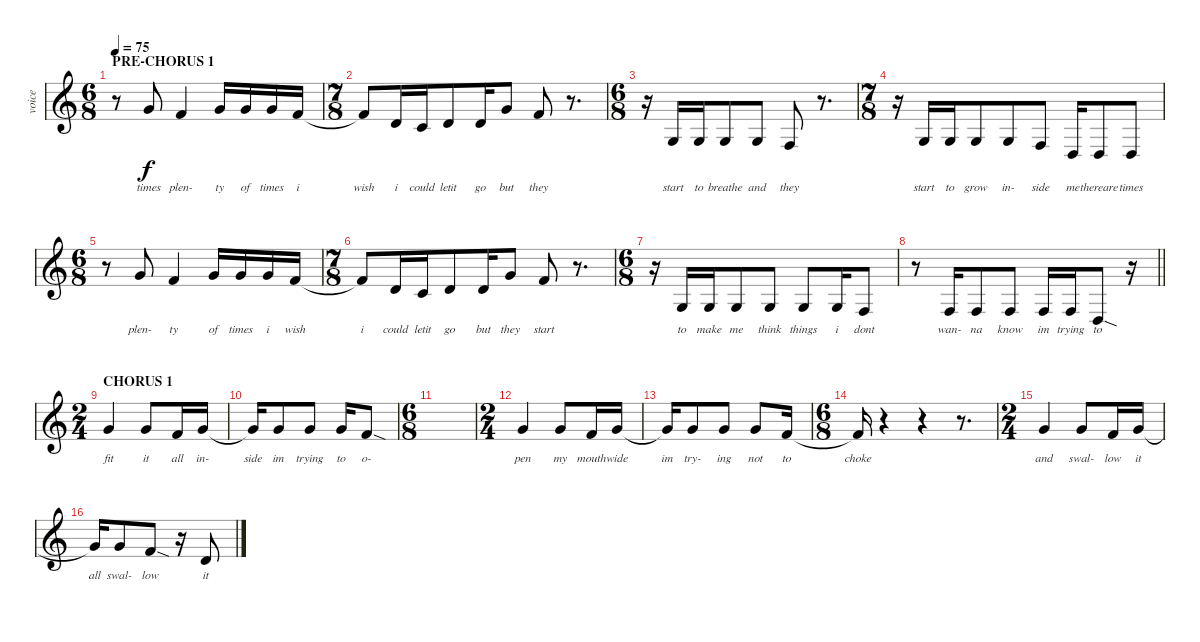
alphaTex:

\track ("voice" "voice") {instrument altosax}
\staff {score}
\tuning (E4 B3 G3 D3 A2 E2) {hide}
\ts (6 8)
\section ("" "PRE-CHORUS 1")
\tempo 75
\clef g2
\ks c
r.8{dy mf} 3.1.8{lyrics (0 "times") lyrics (1 "") lyrics (2 "") lyrics (3 "") lyrics (4 "") dy f} 1.1.4{lyrics (0 "plen-") lyrics (1 "") lyrics (2 "") lyrics (3 "") lyrics (4 "")} 3.1.16{lyrics (0 "ty") lyrics (1 "") lyrics (2 "") lyrics (3 "") lyrics (4 "")} 3.1.16{lyrics (0 "of") lyrics (1 "") lyrics (2 "") lyrics (3 "") lyrics (4 "")} 3.1.16{lyrics (0 "times") lyrics (1 "") lyrics (2 "") lyrics (3 "") lyrics (4 "")} 1.1.16{lyrics (0 "i") lyrics (1 "") lyrics (2 "") lyrics (3 "") lyrics (4 "")} |
\ts (7 8)
1.1{t}.8{lyrics (0 "wish") lyrics (1 "") lyrics (2 "") lyrics (3 "") lyrics (4 "")} 3.2.16{lyrics (0 "i") lyrics (1 "") lyrics (2 "") lyrics (3 "") lyrics (4 "")} 1.2.16{lyrics (0 "could") lyrics (1 "") lyrics (2 "") lyrics (3 "") lyrics (4 "")} 3.2.8{lyrics (0 "letit") lyrics (1 "") lyrics (2 "") lyrics (3 "") lyrics (4 "")} 3.2.16{lyrics (0 "go") lyrics (1 "") lyrics (2 "") lyrics (3 "") lyrics (4 "")} 3.1.8{lyrics (0 "but") lyrics (1 "") lyrics (2 "") lyrics (3 "") lyrics (4 "")} 1.1.8{lyrics (0 "they") lyrics (1 "") lyrics (2 "") lyrics (3 "") lyrics (4 "")} r.8{d} |
\ts (6 8)
r.16 0.3.16{lyrics (0 "start") lyrics (1 "") lyrics (2 "") lyrics (3 "") lyrics (4 "")} 5.4.16{lyrics (0 "to") lyrics (1 "") lyrics (2 "") lyrics (3 "") lyrics (4 "")} 0.3.8{lyrics (0 "breathe") lyrics (1 "") lyrics (2 "") lyrics (3 "") lyrics (4 "")} 0.3.8{lyrics (0 "and") lyrics (1 "") lyrics (2 "") lyrics (3 "") lyrics (4 "")} 3.4.8{lyrics (0 "they") lyrics (1 "") lyrics (2 "") lyrics (3 "") lyrics (4 "")} r.8{d} |
\ts (7 8)
r.16 0.3.16{lyrics (0 "start") lyrics (1 "") lyrics (2 "") lyrics (3 "") lyrics (4 "")} 0.3.16{lyrics (0 "to") lyrics (1 "") lyrics (2 "") lyrics (3 "") lyrics (4 "")} 0.3.8{lyrics (0 "grow") lyrics (1 "") lyrics (2 "") lyrics (3 "") lyrics (4 "")} 0.3.8{lyrics (0 "in-") lyrics (1 "") lyrics (2 "") lyrics (3 "") lyrics (4 "")} 3.4.8{lyrics (0 "side") lyrics (1 "") lyrics (2 "") lyrics (3 "") lyrics (4 "")} 0.4.16{lyrics (0 "me") lyrics (1 "") lyrics (2 "") lyrics (3 "") lyrics (4 "")} 0.4.8{lyrics (0 "thereare") lyrics (1 "") lyrics (2 "") lyrics (3 "") lyrics (4 "")} 0.4.8{lyrics (0 "times") lyrics (1 "") lyrics (2 "") lyrics (3 "") lyrics (4 "")} |
\ts (6 8)
r.8 3.1.8{lyrics (0 "plen-") lyrics (1 "") lyrics (2 "") lyrics (3 "") lyrics (4 "")} 1.1.4{lyrics (0 "ty") lyrics (1 "") lyrics (2 "") lyrics (3 "") lyrics (4 "")} 3.1.16{lyrics (0 "of") lyrics (1 "") lyrics (2 "") lyrics (3 "") lyrics (4 "")} 3.1.16{lyrics (0 "times") lyrics (1 "") lyrics (2 "") lyrics (3 "") lyrics (4 "")} 3.1.16{lyrics (0 "i") lyrics (1 "") lyrics (2 "") lyrics (3 "") lyrics (4 "")} 1.1.16{lyrics (0 "wish") lyrics (1 "") lyrics (2 "") lyrics (3 "") lyrics (4 "")} |
\ts (7 8)
1.1{t}.8{lyrics (0 "i") lyrics (1 "") lyrics (2 "") lyrics (3 "") lyrics (4 "")} 3.2.16{lyrics (0 "could") lyrics (1 "") lyrics (2 "") lyrics (3 "") lyrics (4 "")} 1.2.16{lyrics (0 "letit") lyrics (1 "") lyrics (2 "") lyrics (3 "") lyrics (4 "")} 3.2.8{lyrics (0 "go") lyrics (1 "") lyrics (2 "") lyrics (3 "") lyrics (4 "")} 3.2.16{lyrics (0 "but") lyrics (1 "") lyrics (2 "") lyrics (3 "") lyrics (4 "")} 3.1.8{lyrics (0 "they") lyrics (1 "") lyrics (2 "") lyrics (3 "") lyrics (4 "")} 1.1.8{lyrics (0 "start") lyrics (1 "") lyrics (2 "") lyrics (3 "") lyrics (4 "")} r.8{d} |
\ts (6 8)
r.16 0.3.16{lyrics (0 "to") lyrics (1 "") lyrics (2 "") lyrics (3 "") lyrics (4 "")} 0.3.16{lyrics (0 "make") lyrics (1 "") lyrics (2 "") lyrics (3 "") lyrics (4 "")} 0.3.8{lyrics (0 "me") lyrics (1 "") lyrics (2 "") lyrics (3 "") lyrics (4 "")} 0.3.8{lyrics (0 "think") lyrics (1 "") lyrics (2 "") lyrics (3 "") lyrics (4 "")} 0.3.8{lyrics (0 "things") lyrics (1 "") lyrics (2 "") lyrics (3 "") lyrics (4 "")} 0.3.16{lyrics (0 "i") lyrics (1 "") lyrics (2 "") lyrics (3 "") lyrics (4 "")} 3.4.8{lyrics (0 "dont") lyrics (1 "") lyrics (2 "") lyrics (3 "") lyrics (4 "")} |
\barLineRight lightlight
r.8 3.4.16{lyrics (0 "wan-") lyrics (1 "") lyrics (2 "") lyrics (3 "") lyrics (4 "")} 3.4.8{lyrics (0 "na") lyrics (1 "") lyrics (2 "") lyrics (3 "") lyrics (4 "")} 3.4.8{lyrics (0 "know") lyrics (1 "") lyrics (2 "") lyrics (3 "") lyrics (4 "")} 3.4.16{lyrics (0 "im") lyrics (1 "") lyrics (2 "") lyrics (3 "") lyrics (4 "")} 3.4.16{lyrics (0 "trying") lyrics (1 "") lyrics (2 "") lyrics (3 "") lyrics (4 "")} 0.4{sod}.8{lyrics (0 "to") lyrics (1 "") lyrics (2 "") lyrics (3 "") lyrics (4 "")} r.16 |
\ts (2 4)
\section ("" "CHORUS 1")
3.1.4{lyrics (0 "fit") lyrics (1 "") lyrics (2 "") lyrics (3 "") lyrics (4 "")} 3.1.8{lyrics (0 "it") lyrics (1 "") lyrics (2 "") lyrics (3 "") lyrics (4 "")} 1.1.16{lyrics (0 "all") lyrics (1 "") lyrics (2 "") lyrics (3 "") lyrics (4 "")} 3.1.16{lyrics (0 "in-") lyrics (1 "") lyrics (2 "") lyrics (3 "") lyrics (4 "")} |
3.1{t}.16{lyrics (0 "side") lyrics (1 "") lyrics (2 "") lyrics (3 "") lyrics (4 "")} 3.1.8{lyrics (0 "im") lyrics (1 "") lyrics (2 "") lyrics (3 "") lyrics (4 "")} 3.1.8{lyrics (0 "trying") lyrics (1 "") lyrics (2 "") lyrics (3 "") lyrics (4 "")} 3.1.16{lyrics (0 "to") lyrics (1 "") lyrics (2 "") lyrics (3 "") lyrics (4 "")} 1.1{sod}.8{lyrics (0 "o-") lyrics (1 "") lyrics (2 "") lyrics (3 "") lyrics (4 "")} |
\ts (6 8)
|
\ts (2 4)
3.1.4{lyrics (0 "pen") lyrics (1 "") lyrics (2 "") lyrics (3 "") lyrics (4 "")} 3.1.8{lyrics (0 "my") lyrics (1 "") lyrics (2 "") lyrics (3 "") lyrics (4 "")} 1.1.16{lyrics (0 "mouth") lyrics (1 "") lyrics (2 "") lyrics (3 "") lyrics (4 "")} 3.1.16{lyrics (0 "wide") lyrics (1 "") lyrics (2 "") lyrics (3 "") lyrics (4 "")} |
3.1{t}.16{lyrics (0 "im") lyrics (1 "") lyrics (2 "") lyrics (3 "") lyrics (4 "")} 3.1.8{lyrics (0 "try-") lyrics (1 "") lyrics (2 "") lyrics (3 "") lyrics (4 "")} 3.1.8{lyrics (0 "ing") lyrics (1 "") lyrics (2 "") lyrics (3 "") lyrics (4 "")} 3.1.8{lyrics (0 "not") lyrics (1 "") lyrics (2 "") lyrics (3 "") lyrics (4 "")} 1.1.16{lyrics (0 "to") lyrics (1 "") lyrics (2 "") lyrics (3 "") lyrics (4 "")} |
\ts (6 8)
1.1{t}.16{lyrics (0 "choke") lyrics (1 "") lyrics (2 "") lyrics (3 "") lyrics (4 "")} r.4 r.4 r.8{d} |
\ts (2 4)
3.1.4{lyrics (0 "and") lyrics (1 "") lyrics (2 "") lyrics (3 "") lyrics (4 "")} 3.1.8{lyrics (0 "swal-") lyrics (1 "") lyrics (2 "") lyrics (3 "") lyrics (4 "")} 1.1.16{lyrics (0 "low") lyrics (1 "") lyrics (2 "") lyrics (3 "") lyrics (4 "")} 3.1.16{lyrics (0 "it") lyrics (1 "") lyrics (2 "") lyrics (3 "") lyrics (4 "")} |
3.1{t}.16{lyrics (0 "all") lyrics (1 "") lyrics (2 "") lyrics (3 "") lyrics (4 "")} 3.1.8{lyrics (0 "swal-") lyrics (1 "") lyrics (2 "") lyrics (3 "") lyrics (4 "")} 1.1{sod}.8{lyrics (0 "low") lyrics (1 "") lyrics (2 "") lyrics (3 "") lyrics (4 "")} r.16 3.2.8{lyrics (0 "it") lyrics (1 "") lyrics (2 "") lyrics (3 "") lyrics (4 "")}
